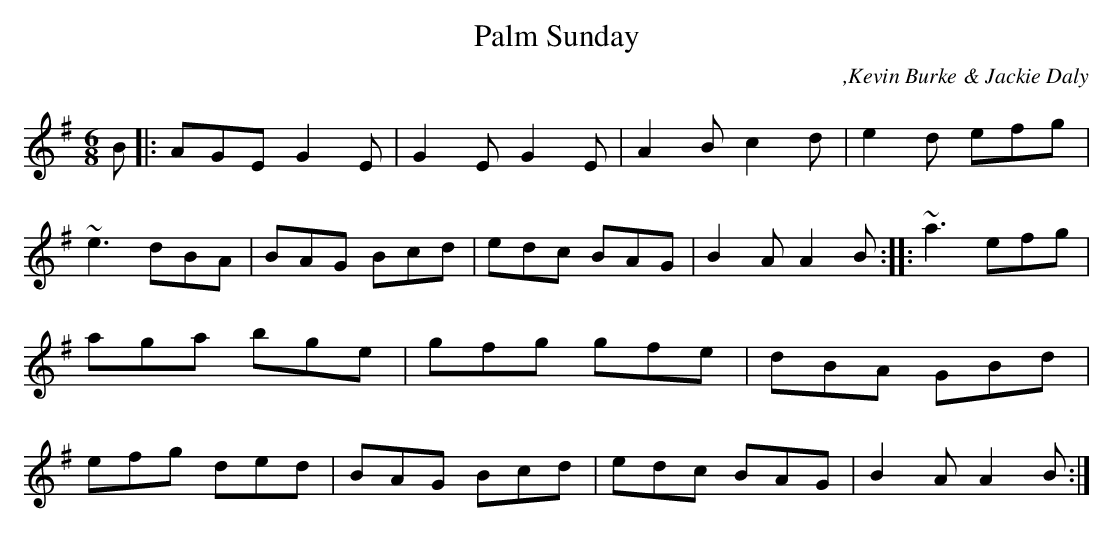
X:1
T:Palm Sunday
C:,Kevin Burke & Jackie Daly
M:6/8
L:1/8
K:G
B |:AGE G2 E |G2 E G2 E |A2 B c2 d |e2 d efg |~e3 dBA |BAG Bcd |edc BAG |B2 A A2 B ::~a3 efg |aga bge |gfg gfe |dBA GBd |efg ded |BAG Bcd |edc BAG |B2 A A2 B :|
